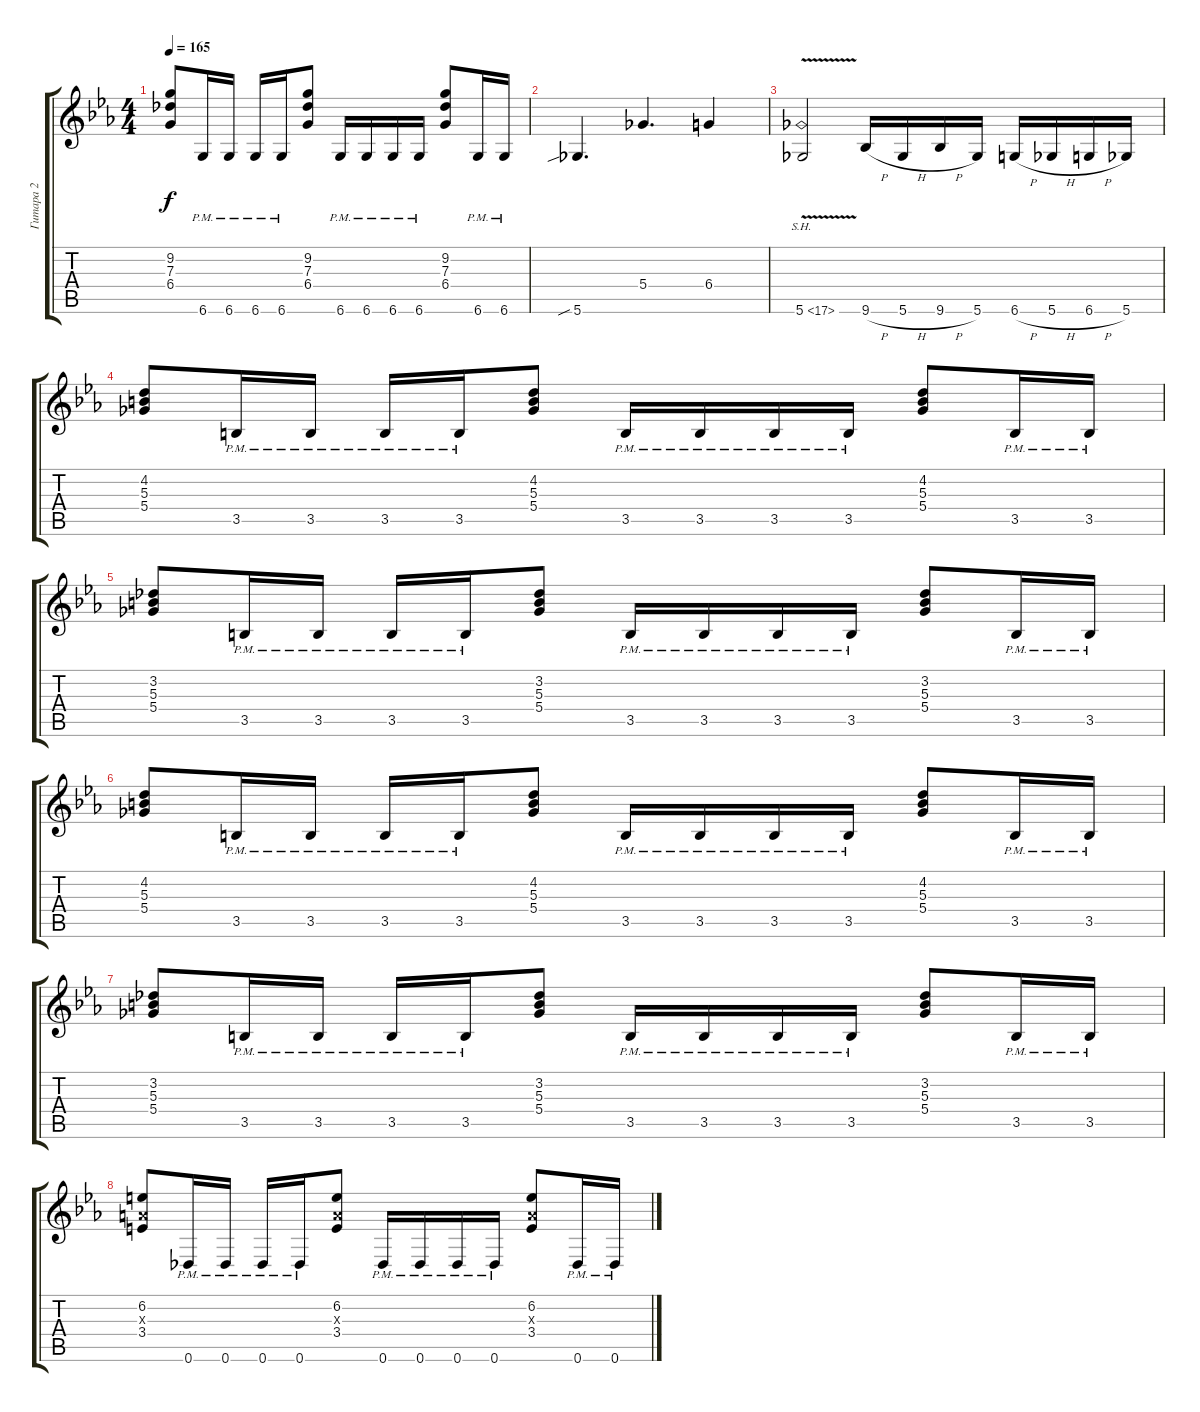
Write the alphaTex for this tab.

\track ("Гитара 2" "Гитара 2") {instrument distortionguitar}
\staff {score tabs}
\tuning (Eb4 Bb3 Gb3 Db3 Ab2 Db2) {hide}
\ts (4 4)
\tempo 165
\clef g2
\ks cminor
(9.2 7.3 6.4).8{dy f} 6.6{pm}.16 6.6{pm}.16 6.6{pm}.16 6.6{pm}.16 (9.2 7.3 6.4).8 6.6{pm}.16 6.6{pm}.16 6.6{pm}.16 6.6{pm}.16 (9.2 7.3 6.4).8 6.6{pm}.16 6.6{pm}.16 |
5.6{sib}.4{d} 5.4.4{d} 6.4.4 |
5.6{sh 12 v}.2 9.6{h}.16 5.6{h}.16 9.6{h}.16 5.6.16 6.6{h}.16 5.6{h}.16 6.6{h}.16 5.6.16 |
(4.2 5.3 5.4).8 3.5{pm}.16 3.5{pm}.16 3.5{pm}.16 3.5{pm}.16 (4.2 5.3 5.4).8 3.5{pm}.16 3.5{pm}.16 3.5{pm}.16 3.5{pm}.16 (4.2 5.3 5.4).8 3.5{pm}.16 3.5{pm}.16 |
(3.2 5.3 5.4).8 3.5{pm}.16 3.5{pm}.16 3.5{pm}.16 3.5{pm}.16 (3.2 5.3 5.4).8 3.5{pm}.16 3.5{pm}.16 3.5{pm}.16 3.5{pm}.16 (3.2 5.3 5.4).8 3.5{pm}.16 3.5{pm}.16 |
(4.2 5.3 5.4).8 3.5{pm}.16 3.5{pm}.16 3.5{pm}.16 3.5{pm}.16 (4.2 5.3 5.4).8 3.5{pm}.16 3.5{pm}.16 3.5{pm}.16 3.5{pm}.16 (4.2 5.3 5.4).8 3.5{pm}.16 3.5{pm}.16 |
(3.2 5.3 5.4).8 3.5{pm}.16 3.5{pm}.16 3.5{pm}.16 3.5{pm}.16 (3.2 5.3 5.4).8 3.5{pm}.16 3.5{pm}.16 3.5{pm}.16 3.5{pm}.16 (3.2 5.3 5.4).8 3.5{pm}.16 3.5{pm}.16 |
(6.2 3.3{x} 3.4).8 0.6{pm}.16 0.6{pm}.16 0.6{pm}.16 0.6{pm}.16 (6.2 3.3{x} 3.4).8 0.6{pm}.16 0.6{pm}.16 0.6{pm}.16 0.6{pm}.16 (6.2 3.3{x} 3.4).8 0.6{pm}.16 0.6{pm}.16
